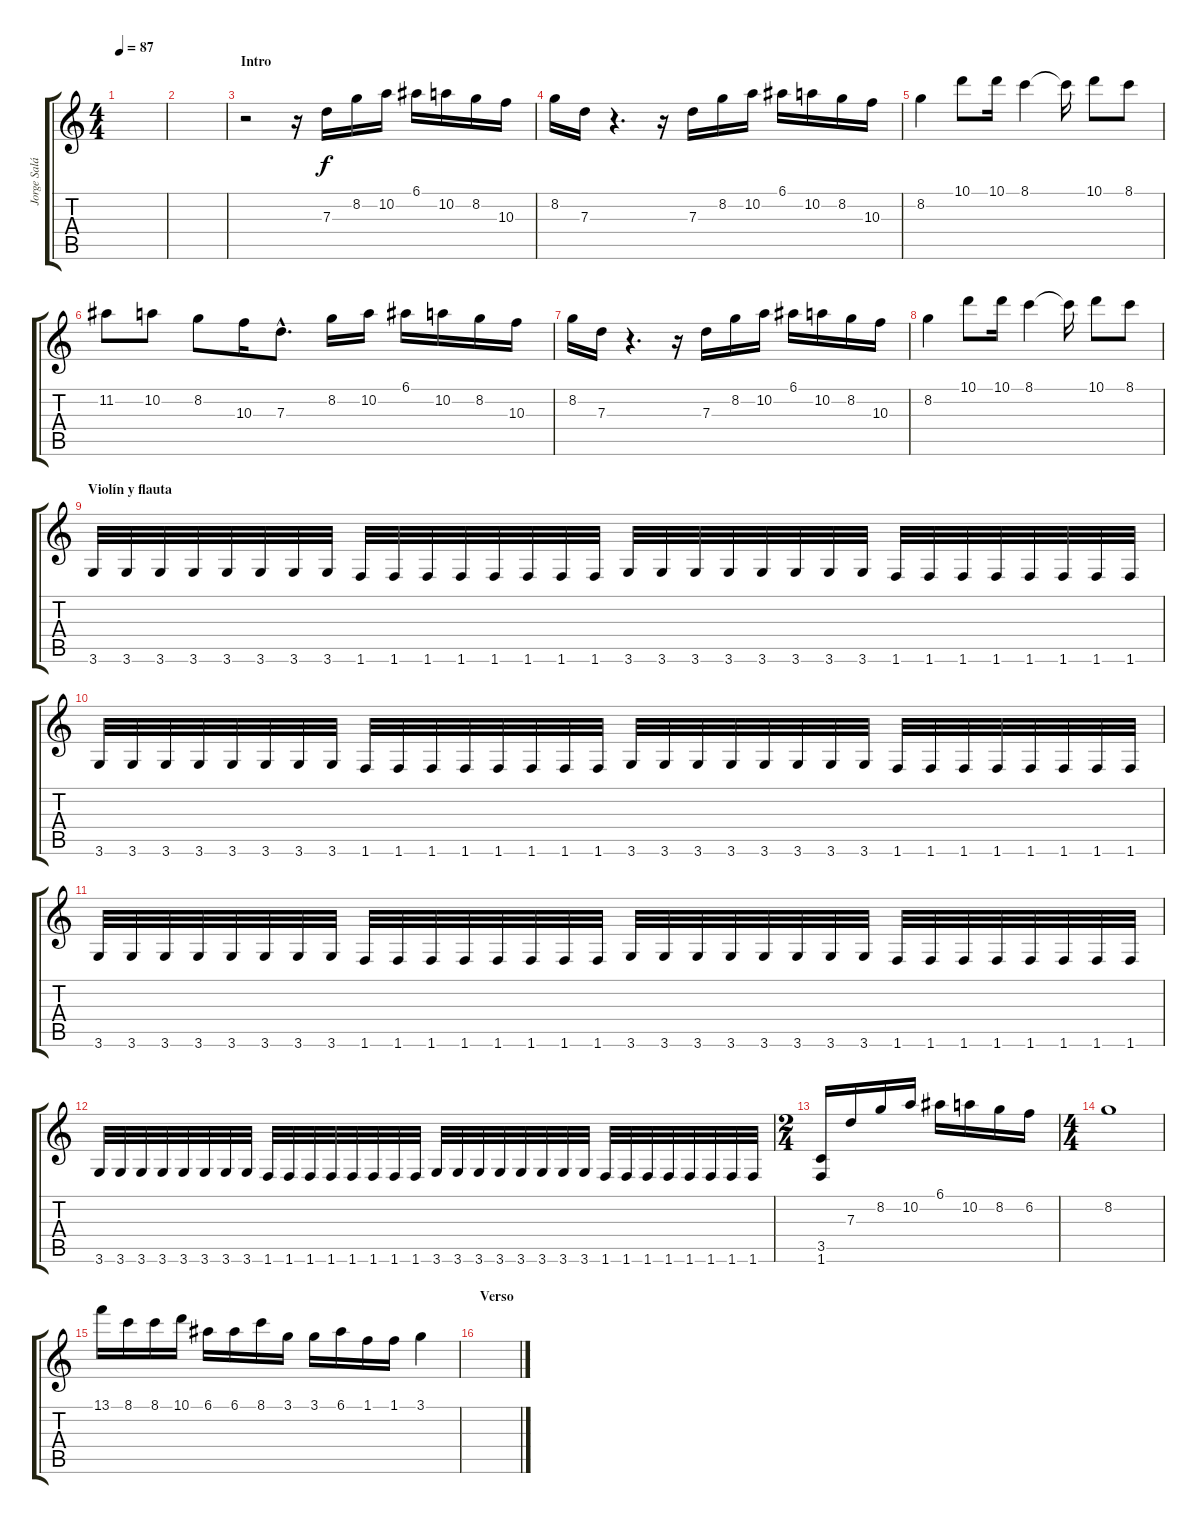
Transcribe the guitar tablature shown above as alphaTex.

\track ("Jorge Salán" "Jorge Salá") {instrument distortionguitar}
\staff {score tabs}
\tuning (E4 B3 G3 D3 A2 E2) {hide}
\ts (4 4)
\tempo 87
\clef g2
\ks c
|
|
\section ("" "Intro")
r.2{volume 13 instrument overdrivenguitar} r.16 7.3.16 8.2.16 10.2.16 6.1.16 10.2.16 8.2.16 10.3.16 |
8.2.16 7.3.16 r.4{d} r.16 7.3.16 8.2.16 10.2.16 6.1.16 10.2.16 8.2.16 10.3.16 |
8.2.4 10.1.8 10.1.16 8.1.4 8.1{t}.16 10.1.8 8.1.8 |
11.2.8 10.2.8 8.2.8 10.3.16 7.3{hac}.8{d} 8.2.16 10.2.16 6.1.16 10.2.16 8.2.16 10.3.16 |
8.2.16 7.3.16 r.4{d} r.16 7.3.16 8.2.16 10.2.16 6.1.16 10.2.16 8.2.16 10.3.16 |
8.2.4 10.1.8 10.1.16 8.1.4 8.1{t}.16 10.1.8 8.1.8 |
\section ("" "Violín y flauta")
3.6.32{volume 12} 3.6.32 3.6.32 3.6.32 3.6.32 3.6.32 3.6.32 3.6.32 1.6.32 1.6.32 1.6.32 1.6.32 1.6.32 1.6.32 1.6.32 1.6.32 3.6.32 3.6.32 3.6.32 3.6.32 3.6.32 3.6.32 3.6.32 3.6.32 1.6.32 1.6.32 1.6.32 1.6.32 1.6.32 1.6.32 1.6.32 1.6.32 |
3.6.32 3.6.32 3.6.32 3.6.32 3.6.32 3.6.32 3.6.32 3.6.32 1.6.32 1.6.32 1.6.32 1.6.32 1.6.32 1.6.32 1.6.32 1.6.32 3.6.32 3.6.32 3.6.32 3.6.32 3.6.32 3.6.32 3.6.32 3.6.32 1.6.32 1.6.32 1.6.32 1.6.32 1.6.32 1.6.32 1.6.32 1.6.32 |
3.6.32 3.6.32 3.6.32 3.6.32 3.6.32 3.6.32 3.6.32 3.6.32 1.6.32 1.6.32 1.6.32 1.6.32 1.6.32 1.6.32 1.6.32 1.6.32 3.6.32 3.6.32 3.6.32 3.6.32 3.6.32 3.6.32 3.6.32 3.6.32 1.6.32 1.6.32 1.6.32 1.6.32 1.6.32 1.6.32 1.6.32 1.6.32 |
3.6.32 3.6.32 3.6.32 3.6.32 3.6.32 3.6.32 3.6.32 3.6.32 1.6.32 1.6.32 1.6.32 1.6.32 1.6.32 1.6.32 1.6.32 1.6.32 3.6.32 3.6.32 3.6.32 3.6.32 3.6.32 3.6.32 3.6.32 3.6.32 1.6.32 1.6.32 1.6.32 1.6.32 1.6.32 1.6.32 1.6.32 1.6.32 |
\ts (2 4)
(3.5 1.6).16 7.3.16{volume 13} 8.2.16 10.2.16 6.1.16 10.2.16 8.2.16 6.2.16 |
\ts (4 4)
8.2.1 |
13.1.16 8.1.16 8.1.16 10.1.16 6.1.16 6.1.16 8.1.16 3.1.16 3.1.16 6.1.16 1.1.16 1.1.16 3.1.4 |
\section ("" "Verso")
